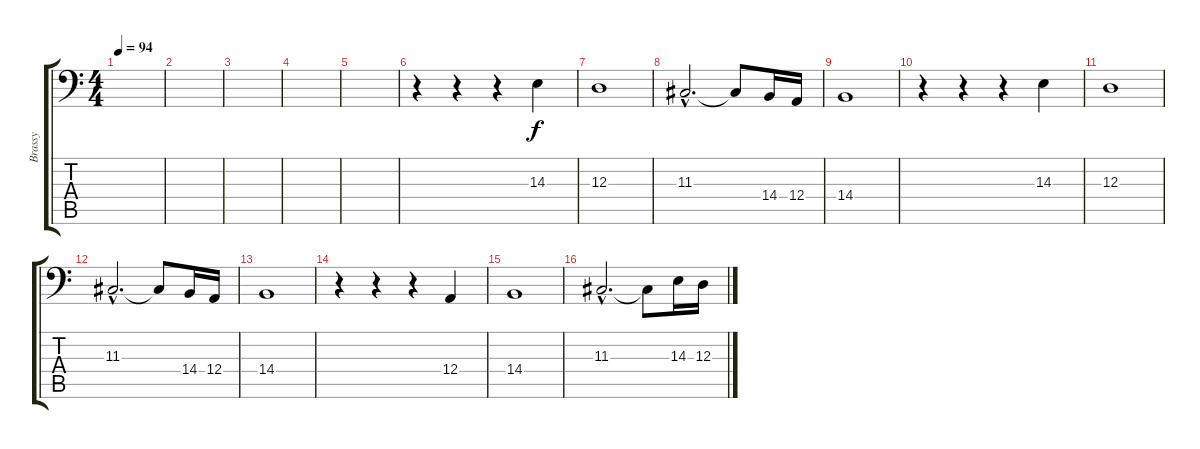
\track ("Brassy" "Brassy") {instrument synthbrass1}
\staff {score tabs}
\tuning (C3 G2 D2 A1 E1 B0) {hide}
\ts (4 4)
\tempo 94
\clef f4
\ks c
|
|
|
|
|
r.4 r.4 r.4 14.3.4 |
12.3.1 |
11.3{hac}.2{d} 11.3{t}.8 14.4.16 12.4.16 |
14.4.1 |
r.4 r.4 r.4 14.3.4 |
12.3.1 |
11.3{hac}.2{d} 11.3{t}.8 14.4.16 12.4.16 |
14.4.1 |
r.4 r.4 r.4 12.4.4 |
14.4.1 |
11.3{hac}.2{d} 11.3{t}.8 14.3.16 12.3.16
